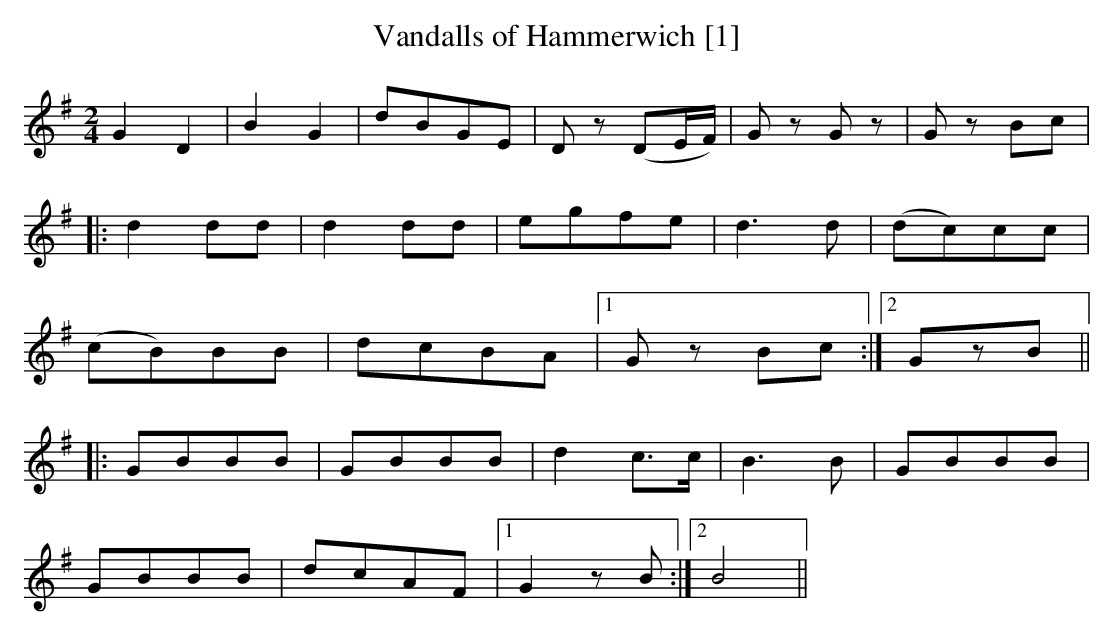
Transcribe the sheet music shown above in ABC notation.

X:1
T:Vandalls of Hammerwich [1]
M:2/4
L:1/8
K:G
G2D2|B2G2|dBGE|D z (DE/F/)|Gz Gz|Gz Bc|
|:d2 dd|d2 dd|egfe|d3d|(dc)cc|
(cB)BB|dcBA|1 Gz Bc:|2 GzB||
|:GBBB|GBBB|d2 c>c|B3B|GBBB|
GBBB|dcAF|1 G2 zB:|2 B4||
